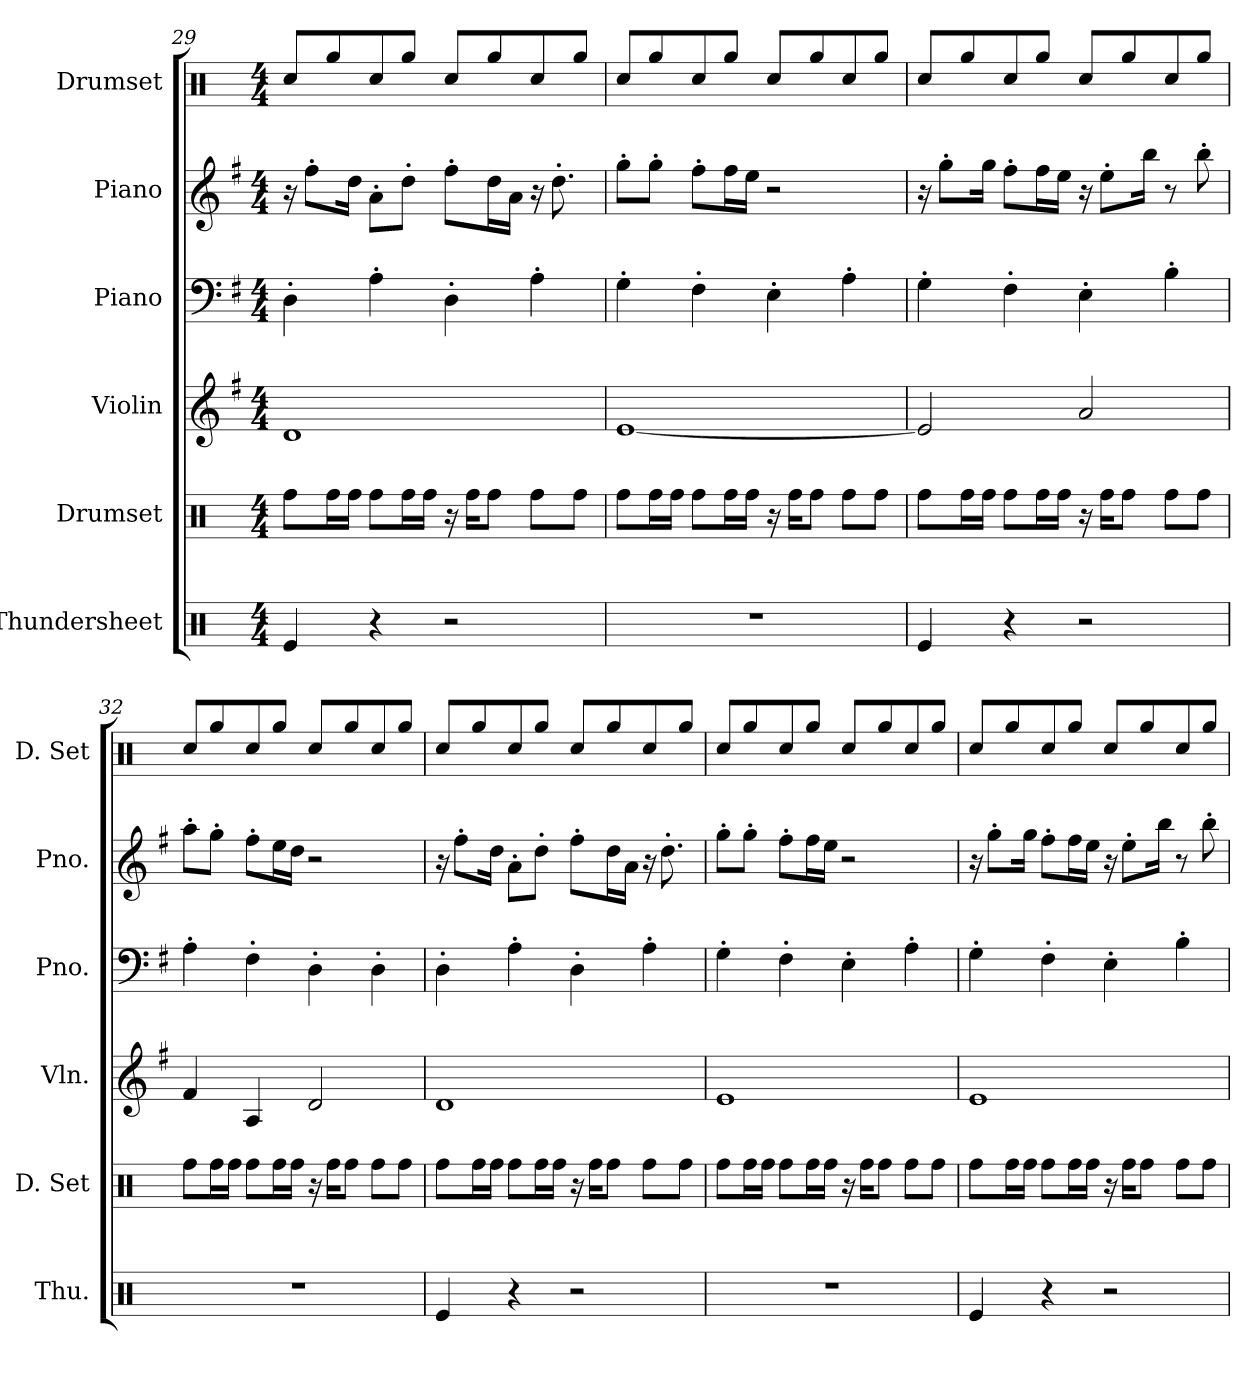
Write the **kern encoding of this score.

**kern	**kern	**kern	**kern	**kern	**kern
*part6	*part5	*part4	*part3	*part2	*part1
*staff6	*staff5	*staff4	*staff3	*staff2	*staff1
*I"Thundersheet	*I"Drumset	*I"Violin	*I"Piano	*I"Piano	*I"Drumset
*I'Thu.	*I'D. Set	*I'Vln.	*I'Pno.	*I'Pno.	*I'D. Set
*clefX	*clefX	*clefG2	*clefF4	*clefG2	*clefX
*k[]	*k[]	*k[f#]	*k[f#]	*k[f#]	*k[]
*M4/4	*M4/4	*M4/4	*M4/4	*M4/4	*M4/4
=29	=29	=29	=29	=29	=29
4Re/	8Rff\L	1d	4D'\	16r	8Rcc/L
.	.	.	.	8ff#'\L	.
.	16Rff\L	.	.	.	8Rgg/
.	16Rff\JJ	.	.	16dd\Jk	.
4r	8Rff\L	.	4A'\	8a'\L	8Rcc/
.	16Rff\L	.	.	8dd'\J	8Rgg/J
.	16Rff\JJ	.	.	.	.
2r	16r	.	4D'\	8ff#'\L	8Rcc/L
.	16Rff\KL	.	.	.	.
.	8Rff\J	.	.	16dd\L	8Rgg/
.	.	.	.	16a\JJ	.
.	8Rff\L	.	4A'\	16r	8Rcc/
.	.	.	.	8.dd'\	.
.	8Rff\J	.	.	.	8Rgg/J
!!LO:PB:g=z
=30	=30	=30	=30	=30	=30
1r	8Rff\L	[1e	4G'\	8gg'\L	8Rcc/L
.	16Rff\L	.	.	8gg'\J	8Rgg/
.	16Rff\JJ	.	.	.	.
.	8Rff\L	.	4F#'\	8ff#'\L	8Rcc/
.	16Rff\L	.	.	16ff#\L	8Rgg/J
.	16Rff\JJ	.	.	16ee\JJ	.
.	16r	.	4E'\	2r	8Rcc/L
.	16Rff\KL	.	.	.	.
.	8Rff\J	.	.	.	8Rgg/
.	8Rff\L	.	4A'\	.	8Rcc/
.	8Rff\J	.	.	.	8Rgg/J
=31	=31	=31	=31	=31	=31
4Re/	8Rff\L	2e/]	4G'\	16r	8Rcc/L
.	.	.	.	8gg'\L	.
.	16Rff\L	.	.	.	8Rgg/
.	16Rff\JJ	.	.	16gg\Jk	.
4r	8Rff\L	.	4F#'\	8ff#'\L	8Rcc/
.	16Rff\L	.	.	16ff#\L	8Rgg/J
.	16Rff\JJ	.	.	16ee\JJ	.
2r	16r	2a/	4E'\	16r	8Rcc/L
.	16Rff\KL	.	.	8ee'\L	.
.	8Rff\J	.	.	.	8Rgg/
.	.	.	.	16bb\Jk	.
.	8Rff\L	.	4B'\	8r	8Rcc/
.	8Rff\J	.	.	8bb'\	8Rgg/J
=32	=32	=32	=32	=32	=32
1r	8Rff\L	4f#/	4A'\	8aa'\L	8Rcc/L
.	16Rff\L	.	.	8gg'\J	8Rgg/
.	16Rff\JJ	.	.	.	.
.	8Rff\L	4A/	4F#'\	8ff#'\L	8Rcc/
.	16Rff\L	.	.	16ee\L	8Rgg/J
.	16Rff\JJ	.	.	16dd\JJ	.
.	16r	2d/	4D'\	2r	8Rcc/L
.	16Rff\KL	.	.	.	.
.	8Rff\J	.	.	.	8Rgg/
.	8Rff\L	.	4D'\	.	8Rcc/
.	8Rff\J	.	.	.	8Rgg/J
!!LO:LB:g=z
=33	=33	=33	=33	=33	=33
4Re/	8Rff\L	1d	4D'\	16r	8Rcc/L
.	.	.	.	8ff#'\L	.
.	16Rff\L	.	.	.	8Rgg/
.	16Rff\JJ	.	.	16dd\Jk	.
4r	8Rff\L	.	4A'\	8a'\L	8Rcc/
.	16Rff\L	.	.	8dd'\J	8Rgg/J
.	16Rff\JJ	.	.	.	.
2r	16r	.	4D'\	8ff#'\L	8Rcc/L
.	16Rff\KL	.	.	.	.
.	8Rff\J	.	.	16dd\L	8Rgg/
.	.	.	.	16a\JJ	.
.	8Rff\L	.	4A'\	16r	8Rcc/
.	.	.	.	8.dd'\	.
.	8Rff\J	.	.	.	8Rgg/J
=34	=34	=34	=34	=34	=34
1r	8Rff\L	1e	4G'\	8gg'\L	8Rcc/L
.	16Rff\L	.	.	8gg'\J	8Rgg/
.	16Rff\JJ	.	.	.	.
.	8Rff\L	.	4F#'\	8ff#'\L	8Rcc/
.	16Rff\L	.	.	16ff#\L	8Rgg/J
.	16Rff\JJ	.	.	16ee\JJ	.
.	16r	.	4E'\	2r	8Rcc/L
.	16Rff\KL	.	.	.	.
.	8Rff\J	.	.	.	8Rgg/
.	8Rff\L	.	4A'\	.	8Rcc/
.	8Rff\J	.	.	.	8Rgg/J
=35	=35	=35	=35	=35	=35
4Re/	8Rff\L	1e	4G'\	16r	8Rcc/L
.	.	.	.	8gg'\L	.
.	16Rff\L	.	.	.	8Rgg/
.	16Rff\JJ	.	.	16gg\Jk	.
4r	8Rff\L	.	4F#'\	8ff#'\L	8Rcc/
.	16Rff\L	.	.	16ff#\L	8Rgg/J
.	16Rff\JJ	.	.	16ee\JJ	.
2r	16r	.	4E'\	16r	8Rcc/L
.	16Rff\KL	.	.	8ee'\L	.
.	8Rff\J	.	.	.	8Rgg/
.	.	.	.	16bb\Jk	.
.	8Rff\L	.	4B'\	8r	8Rcc/
.	8Rff\J	.	.	8bb'\	8Rgg/J
=	=	=	=	=	=
*-	*-	*-	*-	*-	*-
